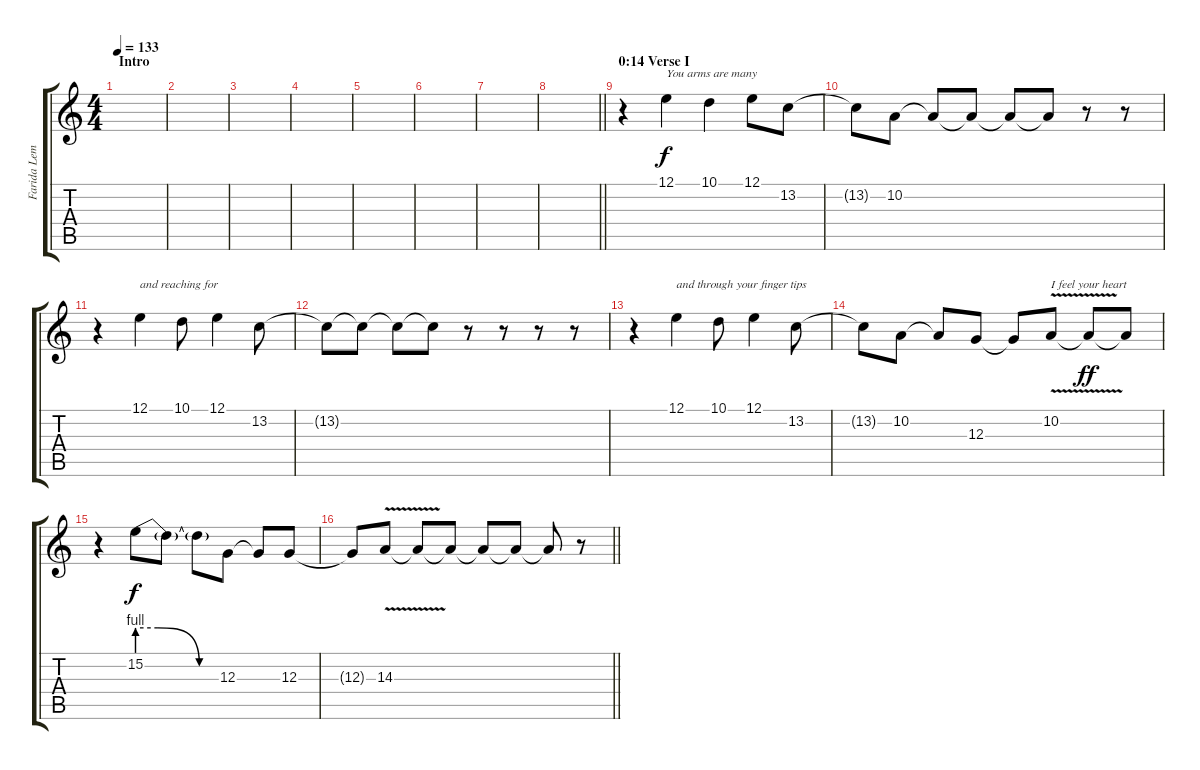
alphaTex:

\track ("Farida Lemouchi (Vocals + backing)" "Farida Lem") {instrument bassoon}
\staff {score tabs}
\tuning (E4 B3 G3 D3 A2 E2) {hide}
\ts (4 4)
\section ("" "Intro")
\tempo 133
\clef g2
\ks c
|
|
|
|
|
|
|
\barLineRight lightlight
|
\section ("" "0:14 Verse I")
r.4 12.1.4{txt "You arms are many"} 10.1.4 12.1.8 13.2.8 |
13.2{t}.8 10.2.8 10.2{t}.8 10.2{t}.8 10.2{t}.8 10.2{t}.8 r.8 r.8 |
r.4 12.1.4{txt "and reaching for"} 10.1.8 12.1.4 13.2.8 |
13.2{t}.8 13.2{t}.8 13.2{t}.8 13.2{t}.8 r.8 r.8 r.8 r.8 |
r.4 12.1.4{txt "and through your finger tips"} 10.1.8 12.1.4 13.2.8 |
13.2{t}.8 10.2.8 10.2{t}.8 12.3.8 12.3{t}.8 10.2{v}.8{txt "I feel your heart"} 10.2{t}.8{dy ff} 10.2{t}.8 |
r.4 15.2{be (custom 0 4 15 4 45 0 60 0)}.8{dy f} 15.2{t}.8 15.2{t}.8 12.3.8 12.3{t}.8 12.3.8 |
\barLineRight lightlight
12.3{t}.8 14.3{v}.8 14.3{t}.8 14.3{t}.8 14.3{t}.8 14.3{t}.8 14.3{t}.8 r.8
